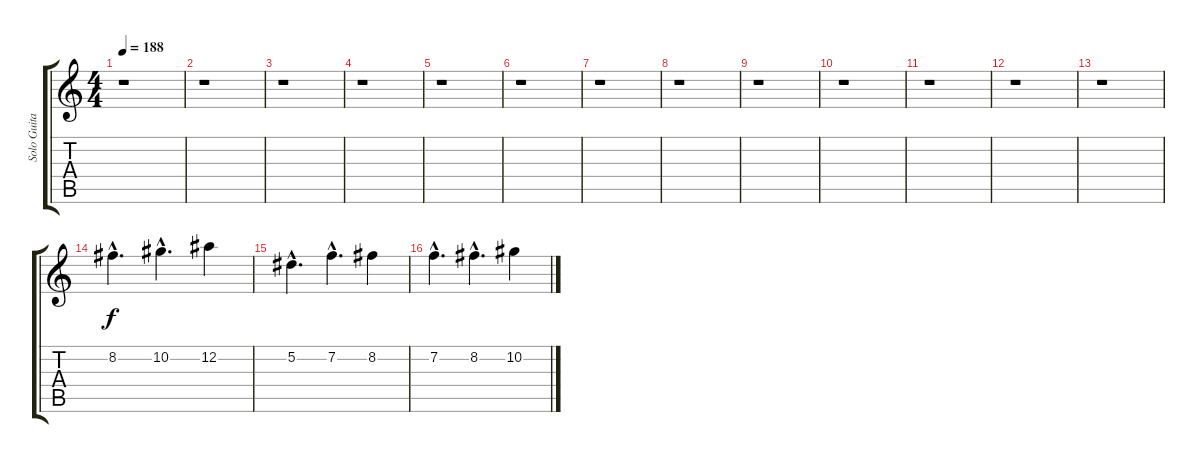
\track ("Solo Guitar" "Solo Guita") {instrument overdrivenguitar}
\staff {score tabs}
\tuning (Eb4 Bb3 Gb3 Db3 Ab2 Eb2) {hide}
\ts (4 4)
\tempo 188
\clef g2
\ks c
r.1{dy f} |
r.1 |
r.1 |
r.1 |
r.1 |
r.1 |
r.1 |
r.1 |
r.1 |
r.1 |
r.1 |
r.1 |
r.1 |
8.2{hac}.4{d} 10.2{hac}.4{d} 12.2.4 |
5.2{hac}.4{d} 7.2{hac}.4{d} 8.2.4 |
7.2{hac}.4{d} 8.2{hac}.4{d} 10.2.4
